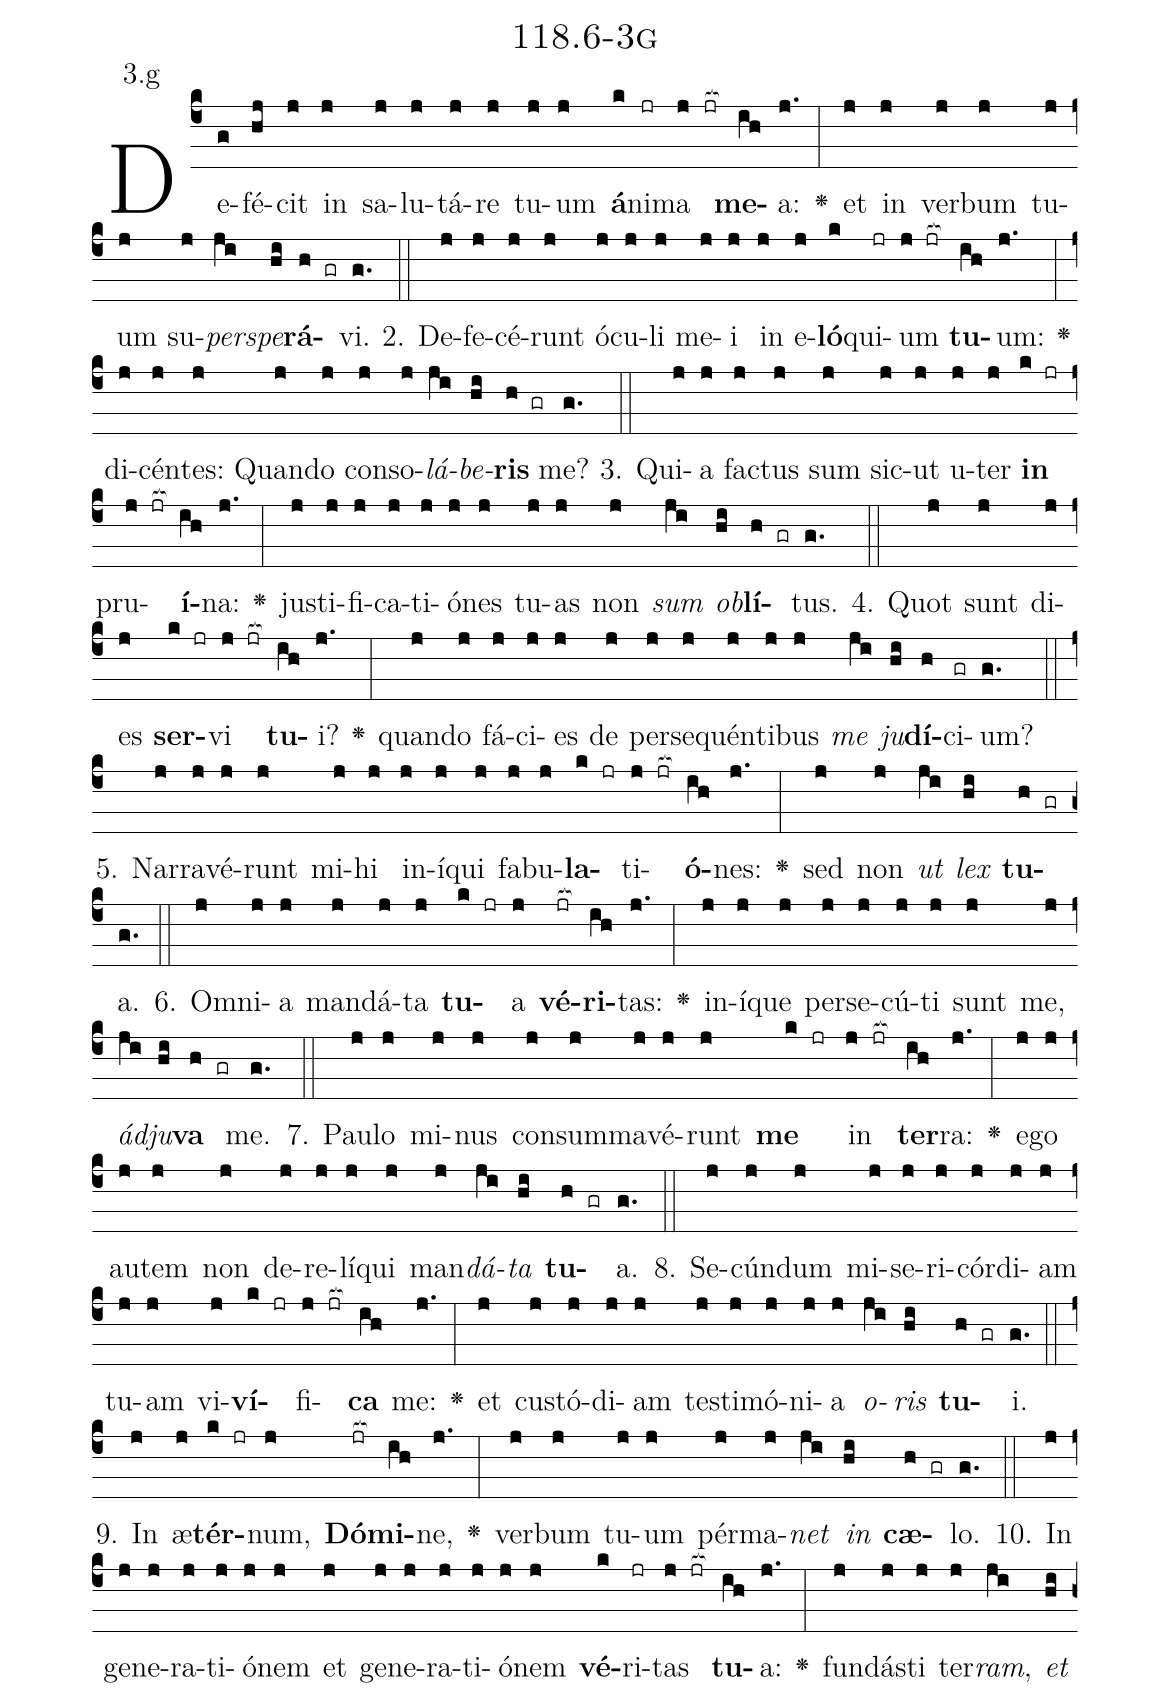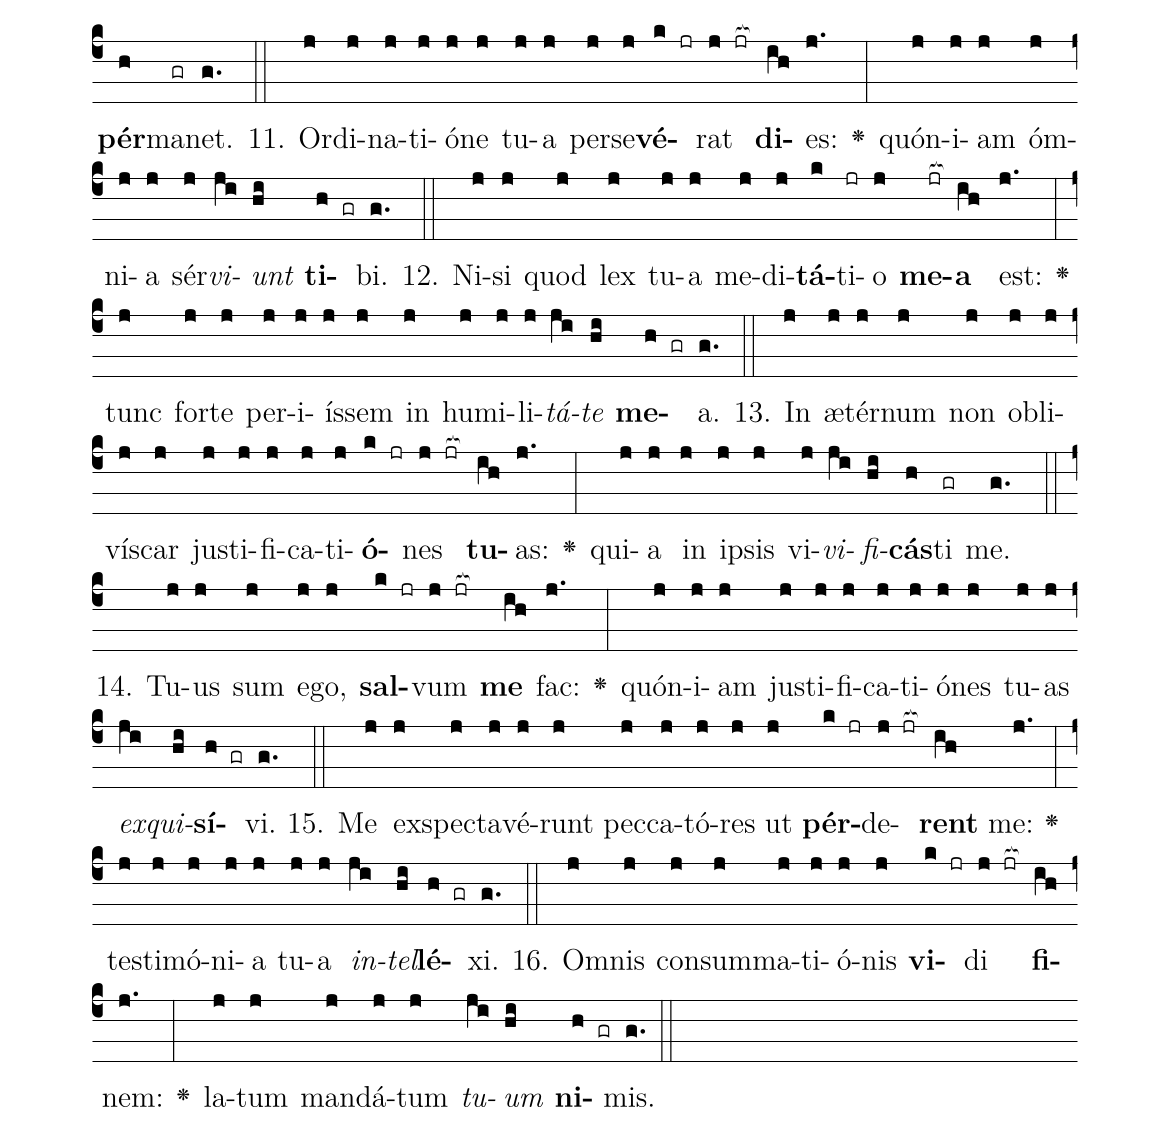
name: 118.6-3g;
annotation: 3.g;
%%
(c4)De(g)fé(hj)cit(j) in(j) sa(j)lu(j)tá(j)re(j) tu(j)um(j) <b>á</b>(k)ni(jr)ma(j jr[ocb:1{]) <b>me</b>(ih[ocb:0}])a:(j.) <v>\greheightstar</v>(:) et(j) in(j) ver(j)bum(j) tu(j)um(j) su(j)<i>per</i>(ji)<i>spe</i>(hi)<b>rá</b>(h gr)vi.(g.) (::)
2. De(j)fe(j)cé(j)runt(j) ó(j)cu(j)li(j) me(j)i(j) in(j) e(j)<b>ló</b>(k)qui(jr)um(j jr[ocb:1{]) <b>tu</b>(ih[ocb:0}])um:(j.) <v>\greheightstar</v>(:) di(j)cén(j)tes:(j) Quan(j)do(j) con(j)so(j)<i>lá</i>(ji)<i>be</i>(hi)<b>ris</b>(h gr) me?(g.) (::)
3. Qui(j)a(j) fac(j)tus(j) sum(j) sic(j)ut(j) u(j)ter(j) <b>in</b>(k jr) pru(j jr[ocb:1{])<b>í</b>(ih[ocb:0}])na:(j.) <v>\greheightstar</v>(:) jus(j)ti(j)fi(j)ca(j)ti(j)ó(j)nes(j) tu(j)as(j) non(j) <i>sum</i>(ji) <i>ob</i>(hi)<b>lí</b>(h gr)tus.(g.) (::)
4. Quot(j) sunt(j) di(j)es(j) <b>ser</b>(k jr)vi(j jr[ocb:1{]) <b>tu</b>(ih[ocb:0}])i?(j.) <v>\greheightstar</v>(:) quan(j)do(j) fá(j)ci(j)es(j) de(j) per(j)se(j)quén(j)ti(j)bus(j) <i>me</i>(ji) <i>ju</i>(hi)<b>dí</b>(h)ci(gr)um?(g.) (::)
5. Nar(j)ra(j)vé(j)runt(j) mi(j)hi(j) in(j)í(j)qui(j) fa(j)bu(j)<b>la</b>(k jr)ti(j jr[ocb:1{])<b>ó</b>(ih[ocb:0}])nes:(j.) <v>\greheightstar</v>(:) sed(j) non(j) <i>ut</i>(ji) <i>lex</i>(hi) <b>tu</b>(h gr)a.(g.) (::)
6. Om(j)ni(j)a(j) man(j)dá(j)ta(j) <b>tu</b>(k jr)a(j) <b>vé</b>(jr[ocb:1{])<b>ri</b>(ih[ocb:0}])tas:(j.) <v>\greheightstar</v>(:) in(j)í(j)que(j) per(j)se(j)cú(j)ti(j) sunt(j) me,(j) <i>ád</i>(ji)<i>ju</i>(hi)<b>va</b>(h gr) me.(g.) (::)
7. Pau(j)lo(j) mi(j)nus(j) con(j)sum(j)ma(j)vé(j)runt(j) <b>me</b>(k jr) in(j jr[ocb:1{]) <b>ter</b>(ih[ocb:0}])ra:(j.) <v>\greheightstar</v>(:) e(j)go(j) au(j)tem(j) non(j) de(j)re(j)lí(j)qui(j) man(j)<i>dá</i>(ji)<i>ta</i>(hi) <b>tu</b>(h gr)a.(g.) (::)
8. Se(j)cún(j)dum(j) mi(j)se(j)ri(j)cór(j)di(j)am(j) tu(j)am(j) vi(j)<b>ví</b>(k jr)fi(j jr[ocb:1{])<b>ca</b>(ih[ocb:0}]) me:(j.) <v>\greheightstar</v>(:) et(j) cus(j)tó(j)di(j)am(j) tes(j)ti(j)mó(j)ni(j)a(j) <i>o</i>(ji)<i>ris</i>(hi) <b>tu</b>(h gr)i.(g.) (::)
9. In(j) æ(j)<b>tér</b>(k jr)num,(j) <b>Dó</b>(jr[ocb:1{])<b>mi</b>(ih[ocb:0}])ne,(j.) <v>\greheightstar</v>(:) ver(j)bum(j) tu(j)um(j) pér(j)ma(j)<i>net</i>(ji) <i>in</i>(hi) <b>cæ</b>(h gr)lo.(g.) (::)
10. In(j) ge(j)ne(j)ra(j)ti(j)ó(j)nem(j) et(j) ge(j)ne(j)ra(j)ti(j)ó(j)nem(j) <b>vé</b>(k)ri(jr)tas(j jr[ocb:1{]) <b>tu</b>(ih[ocb:0}])a:(j.) <v>\greheightstar</v>(:) fun(j)dás(j)ti(j) ter(j)<i>ram</i>,(ji) <i>et</i>(hi) <b>pér</b>(h)ma(gr)net.(g.) (::)
11. Or(j)di(j)na(j)ti(j)ó(j)ne(j) tu(j)a(j) per(j)se(j)<b>vé</b>(k jr)rat(j jr[ocb:1{]) <b>di</b>(ih[ocb:0}])es:(j.) <v>\greheightstar</v>(:) quón(j)i(j)am(j) óm(j)ni(j)a(j) sér(j)<i>vi</i>(ji)<i>unt</i>(hi) <b>ti</b>(h gr)bi.(g.) (::)
12. Ni(j)si(j) quod(j) lex(j) tu(j)a(j) me(j)di(j)<b>tá</b>(k)ti(jr)o(j) <b>me</b>(jr[ocb:1{])<b>a</b>(ih[ocb:0}]) est:(j.) <v>\greheightstar</v>(:) tunc(j) for(j)te(j) per(j)i(j)ís(j)sem(j) in(j) hu(j)mi(j)li(j)<i>tá</i>(ji)<i>te</i>(hi) <b>me</b>(h gr)a.(g.) (::)
13. In(j) æ(j)tér(j)num(j) non(j) ob(j)li(j)vís(j)car(j) jus(j)ti(j)fi(j)ca(j)ti(j)<b>ó</b>(k jr)nes(j jr[ocb:1{]) <b>tu</b>(ih[ocb:0}])as:(j.) <v>\greheightstar</v>(:) qui(j)a(j) in(j) ip(j)sis(j) vi(j)<i>vi</i>(ji)<i>fi</i>(hi)<b>cás</b>(h)ti(gr) me.(g.) (::)
14. Tu(j)us(j) sum(j) e(j)go,(j) <b>sal</b>(k jr)vum(j jr[ocb:1{]) <b>me</b>(ih[ocb:0}]) fac:(j.) <v>\greheightstar</v>(:) quón(j)i(j)am(j) jus(j)ti(j)fi(j)ca(j)ti(j)ó(j)nes(j) tu(j)as(j) <i>ex</i>(ji)<i>qui</i>(hi)<b>sí</b>(h gr)vi.(g.) (::)
15. Me(j) ex(j)spec(j)ta(j)vé(j)runt(j) pec(j)ca(j)tó(j)res(j) ut(j) <b>pér</b>(k jr)de(j jr[ocb:1{])<b>rent</b>(ih[ocb:0}]) me:(j.) <v>\greheightstar</v>(:) tes(j)ti(j)mó(j)ni(j)a(j) tu(j)a(j) <i>in</i>(ji)<i>tel</i>(hi)<b>lé</b>(h gr)xi.(g.) (::)
16. Om(j)nis(j) con(j)sum(j)ma(j)ti(j)ó(j)nis(j) <b>vi</b>(k jr)di(j jr[ocb:1{]) <b>fi</b>(ih[ocb:0}])nem:(j.) <v>\greheightstar</v>(:) la(j)tum(j) man(j)dá(j)tum(j) <i>tu</i>(ji)<i>um</i>(hi) <b>ni</b>(h gr)mis.(g.) (::)
